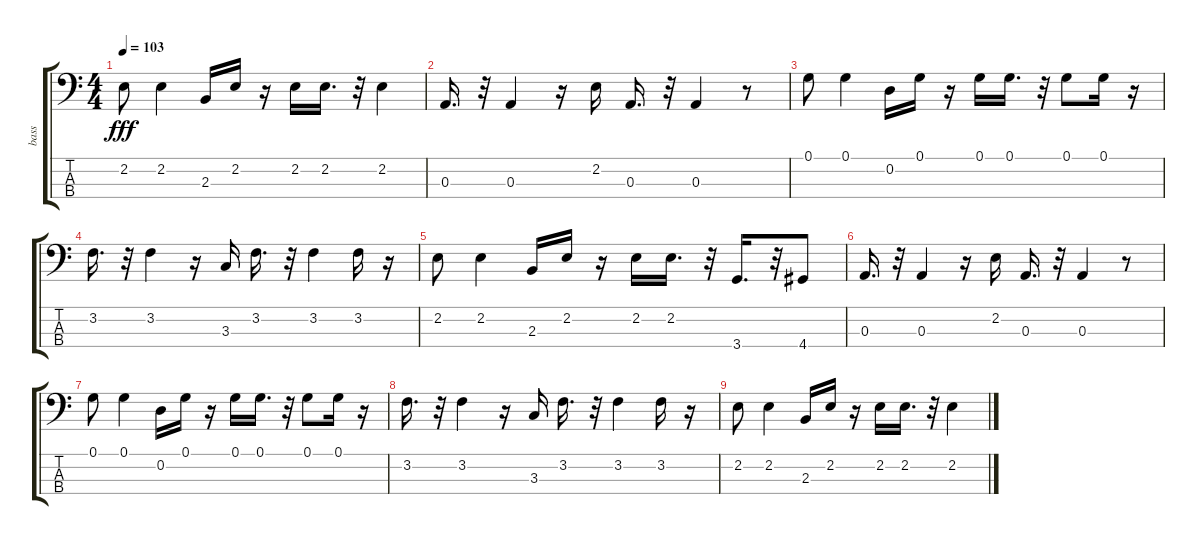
\track ("bass" "bass") {instrument electricbasspick}
\staff {score tabs}
\tuning (G2 D2 A1 E1) {hide}
\ts (4 4)
\tempo 103
\clef f4
\ks c
2.2.8{dy fff} 2.2.4 2.3.16 2.2.16 r.16 2.2.16 2.2.16{d} r.32 2.2.4 |
0.3.16{d} r.32 0.3.4 r.16 2.2.16 0.3.16{d} r.32 0.3.4 r.8 |
0.1.8 0.1.4 0.2.16 0.1.16 r.16 0.1.16 0.1.16{d} r.32 0.1.8 0.1.16 r.16 |
3.2.16{d} r.32 3.2.4 r.16 3.3.16 3.2.16{d} r.32 3.2.4 3.2.16 r.16 |
2.2.8 2.2.4 2.3.16 2.2.16 r.16 2.2.16 2.2.16{d} r.32 3.4.16{d} r.32 4.4.8 |
0.3.16{d volume 10} r.32 0.3.4{volume 10} r.16 2.2.16{volume 9} 0.3.16{d volume 9} r.32 0.3.4{volume 8} r.8 |
0.1.8{volume 8} 0.1.4{volume 7} 0.2.16{volume 7} 0.1.16{volume 6} r.16 0.1.16{volume 6} 0.1.16{d volume 6} r.32 0.1.8{volume 6} 0.1.16{volume 5} r.16 |
3.2.16{d volume 5} r.32 3.2.4{volume 5} r.16 3.3.16{volume 4} 3.2.16{d volume 4} r.32 3.2.4{volume 4} 3.2.16{volume 3} r.16 |
2.2.8{volume 2} 2.2.4{volume 2} 2.3.16{volume 2} 2.2.16{volume 2} r.16 2.2.16{volume 1} 2.2.16{d volume 1} r.32 2.2.4{volume 1}
